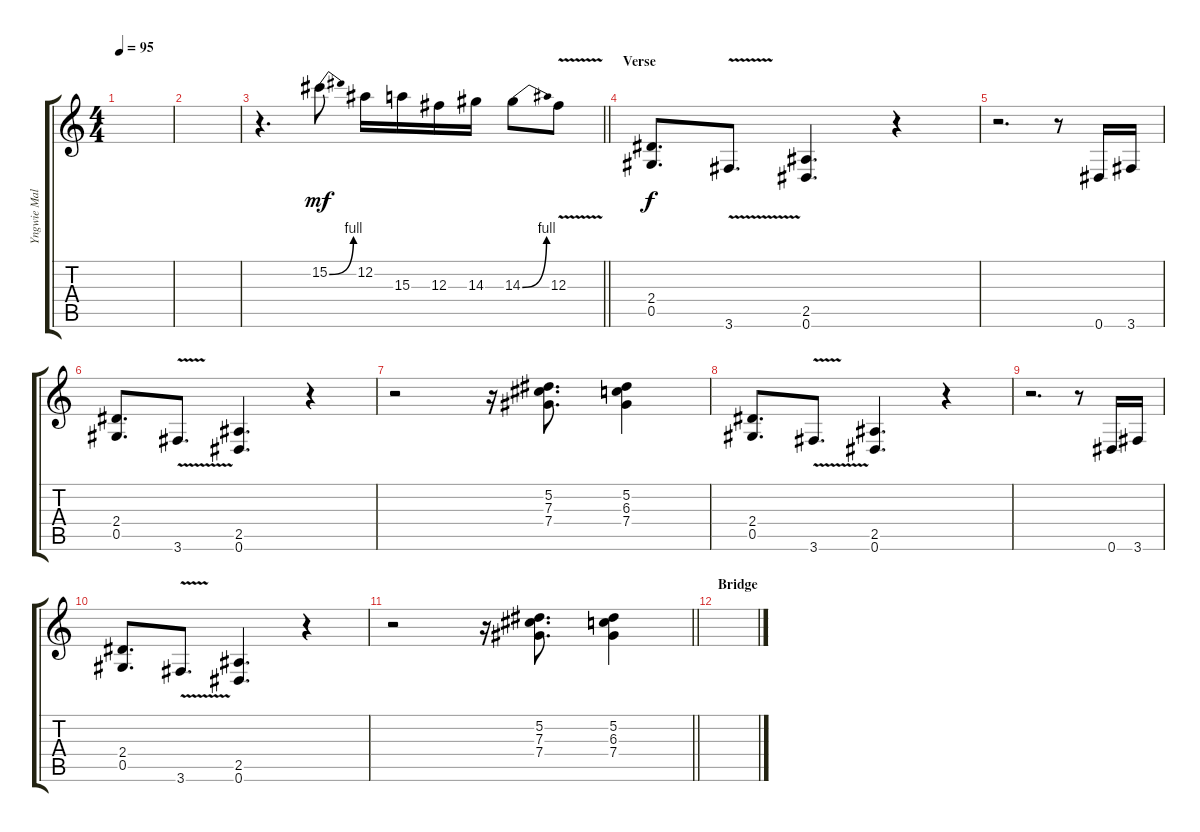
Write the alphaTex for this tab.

\track ("Yngwie Malmsteen" "Yngwie Mal") {instrument overdrivenguitar}
\staff {score tabs}
\tuning (Eb4 Bb3 Gb3 Db3 Ab2 Eb2) {hide}
\ts (4 4)
\tempo 95
\clef g2
\ks c
|
|
\barLineRight lightlight
r.4{d} 15.2{be (bend 0 0 60 4)}.8{dy mf} 12.2.16 15.3.16 12.3.16 14.3.16 14.3{be (bend 0 0 60 4)}.8 12.3{v}.8 |
\section ("" "Verse")
(2.4 0.5).8{d dy f} 3.6{v}.8{d} (2.5 0.6).4{d} r.4 |
r.2{d} r.8 0.6.16 3.6.16 |
(2.4 0.5).8{d} 3.6{v}.8{d} (2.5 0.6).4{d} r.4 |
r.2 r.16 (5.2 7.3 7.4).8{d} (5.2 6.3 7.4).4 |
(2.4 0.5).8{d} 3.6{v}.8{d} (2.5 0.6).4{d} r.4 |
r.2{d} r.8 0.6.16 3.6.16 |
(2.4 0.5).8{d} 3.6{v}.8{d} (2.5 0.6).4{d} r.4 |
\barLineRight lightlight
r.2 r.16 (5.2 7.3 7.4).8{d} (5.2 6.3 7.4).4 |
\section ("" "Bridge")
